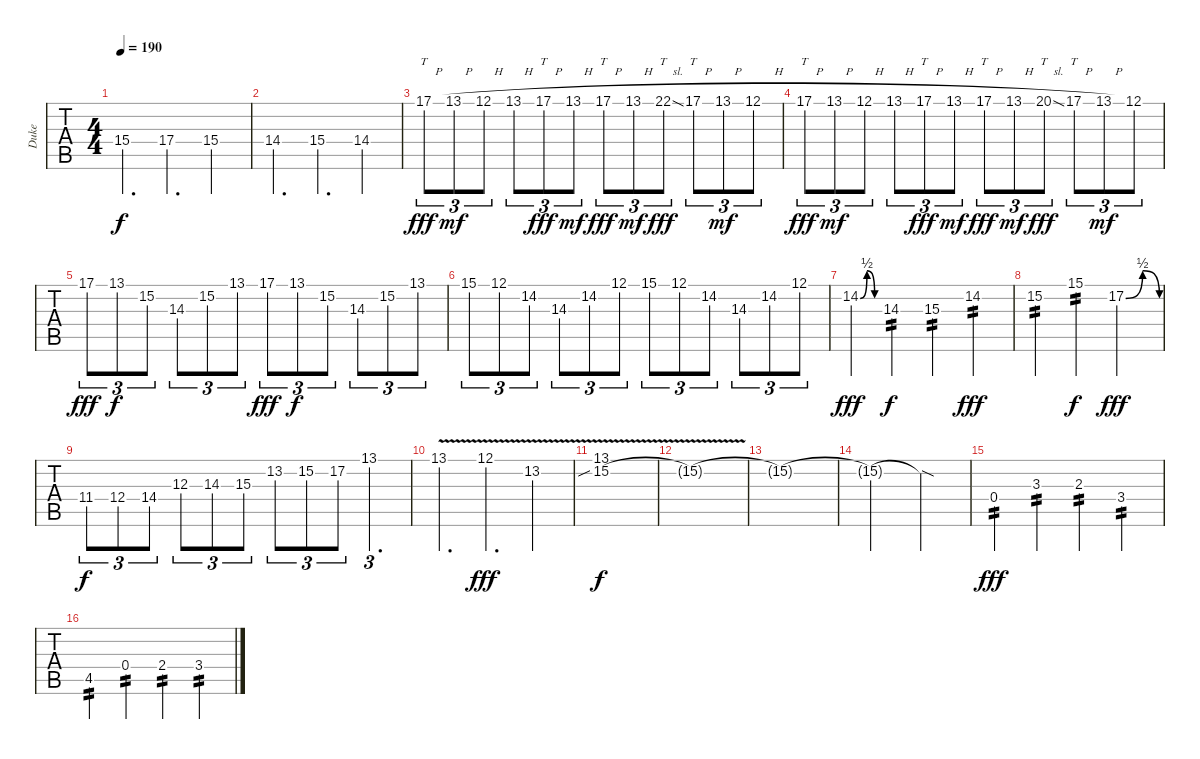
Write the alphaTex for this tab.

\track ("Duke" "Duke") {instrument distortionguitar}
\staff {tabs}
\tuning (Db4 Ab3 E3 B2 Gb2 B1) {hide}
\ts (4 4)
\tempo 190
\clef g2
\ks c
15.4.4{d dy f} 17.4.4{d} 15.4.4 |
14.4.4{d} 15.4.4{d} 14.4.4 |
17.1{h}.8{tt tu (3 2) dy fff} 13.1{h}.8{tu (3 2) dy mf} 12.1{h}.8{tu (3 2)} 13.1{h}.8{tu (3 2)} 17.1{h}.8{tt tu (3 2) dy fff} 13.1{h}.8{tu (3 2) dy mf} 17.1{h}.8{tt tu (3 2) dy fff} 13.1{h}.8{tu (3 2) dy mf} 22.1{sl}.8{tt tu (3 2) dy fff} 17.1{h}.8{tt tu (3 2)} 13.1{h}.8{tu (3 2) dy mf} 12.1{h}.8{tu (3 2)} |
17.1{h}.8{tt tu (3 2) dy fff} 13.1{h}.8{tu (3 2) dy mf} 12.1{h}.8{tu (3 2)} 13.1{h}.8{tu (3 2)} 17.1{h}.8{tt tu (3 2) dy fff} 13.1{h}.8{tu (3 2) dy mf} 17.1{h}.8{tt tu (3 2) dy fff} 13.1{h}.8{tu (3 2) dy mf} 20.1{sl}.8{tt tu (3 2) dy fff} 17.1{h}.8{tt tu (3 2)} 13.1{h}.8{tu (3 2) dy mf} 12.1.8{tu (3 2)} |
17.1.8{tu (3 2) dy fff} 13.1.8{tu (3 2) dy f} 15.2.8{tu (3 2)} 14.3.8{tu (3 2)} 15.2.8{tu (3 2)} 13.1.8{tu (3 2)} 17.1.8{tu (3 2) dy fff} 13.1.8{tu (3 2) dy f} 15.2.8{tu (3 2)} 14.3.8{tu (3 2)} 15.2.8{tu (3 2)} 13.1.8{tu (3 2)} |
15.1.8{tu (3 2)} 12.1.8{tu (3 2)} 14.2.8{tu (3 2)} 14.3.8{tu (3 2)} 14.2.8{tu (3 2)} 12.1.8{tu (3 2)} 15.1.8{tu (3 2)} 12.1.8{tu (3 2)} 14.2.8{tu (3 2)} 14.3.8{tu (3 2)} 14.2.8{tu (3 2)} 12.1.8{tu (3 2)} |
14.2{be (custom 0 0 21 2 45 0 60 0)}.4{dy fff} 14.3.4{tp 2 dy f} 15.3.4{tp 2} 14.2.4{tp 2 dy fff} |
15.2.4{tp 2} 15.1.4{tp 2 dy f} 17.2{be (bendrelease 0 0 30 2 30 2 60 0)}.2{dy fff} |
11.4.8{tu (3 2) dy f} 12.4.8{tu (3 2)} 14.4.8{tu (3 2)} 12.3.8{tu (3 2)} 14.3.8{tu (3 2)} 15.3.8{tu (3 2)} 13.2.8{tu (3 2)} 15.2.8{tu (3 2)} 17.2.8{tu (3 2)} 13.1.4{d tu (3 2)} |
13.1{v}.4{d} 12.1{v}.4{d dy fff} 13.2{v}.4 |
(13.1 15.2{v sib}).1{dy f} |
15.2{t}.1 |
15.2{t}.1 |
15.2{t}.2 15.2{sod t}.2 |
0.4.4{tp 2 dy fff} 3.3.4{tp 2} 2.3.4{tp 2} 3.4.4{tp 2} |
4.5.4{tp 2} 0.4.4{tp 2} 2.4.4{tp 2} 3.4.4{tp 2}
